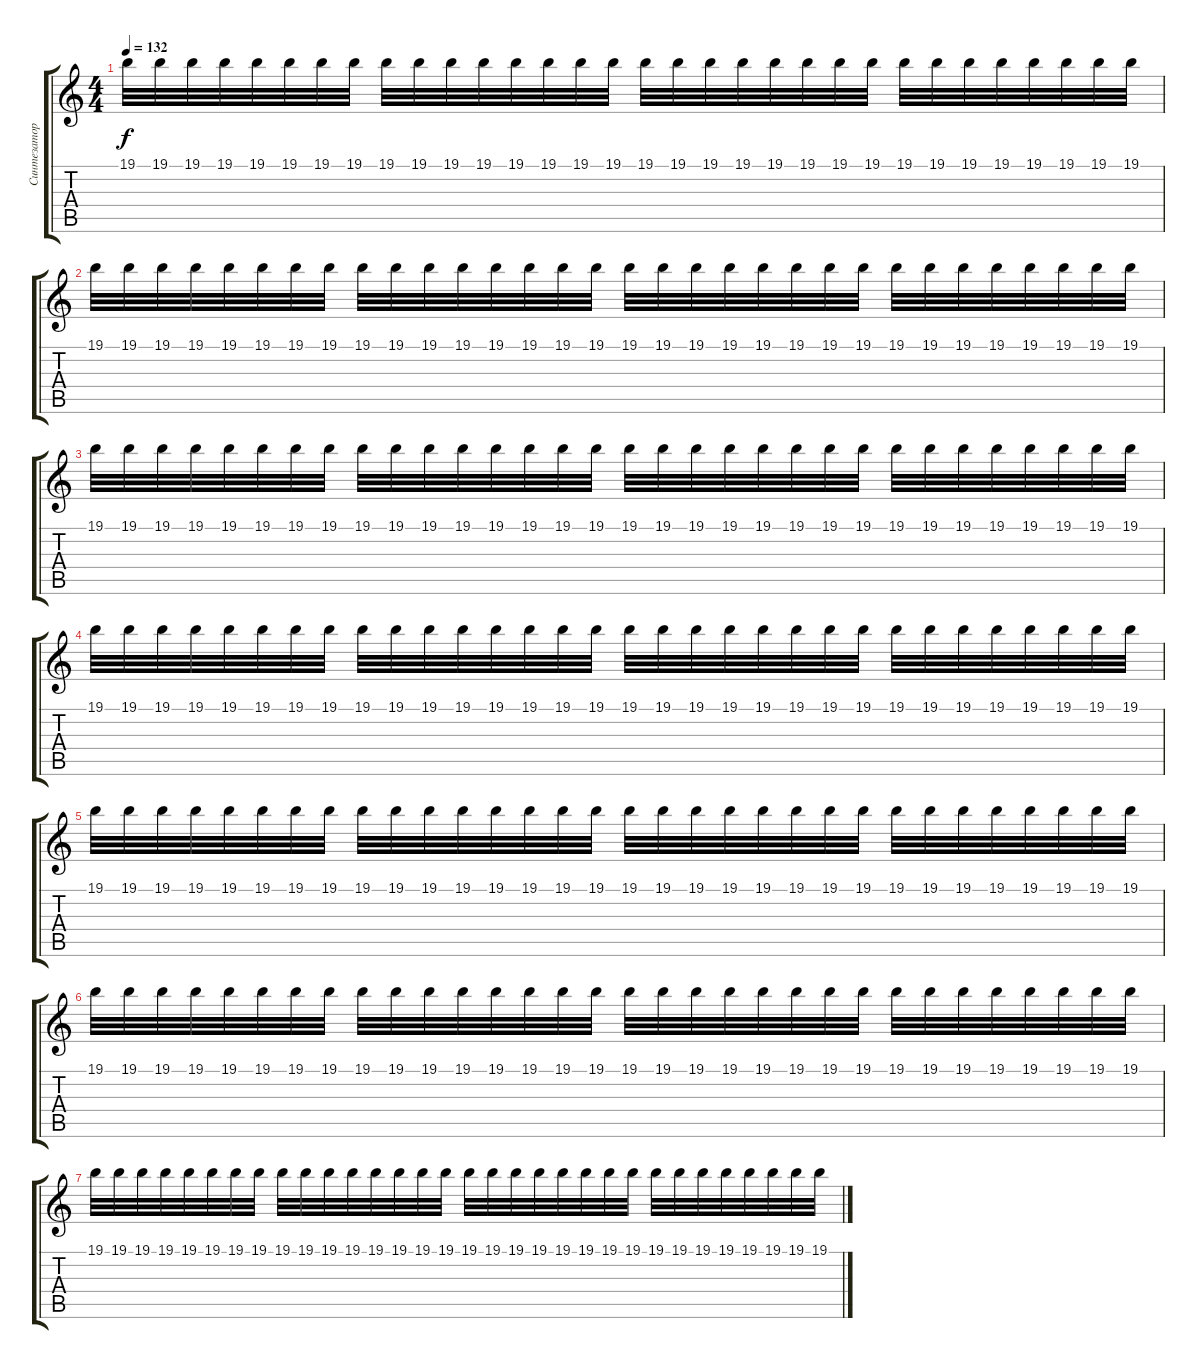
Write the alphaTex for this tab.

\track ("Синтезатор" "Синтезатор") {instrument churchorgan}
\staff {score tabs}
\tuning (E4 B3 G3 D3 A2 E2) {hide}
\ts (4 4)
\tempo 132
\clef g2
\ks c
19.1.32{dy f} 19.1.32 19.1.32 19.1.32 19.1.32 19.1.32 19.1.32 19.1.32 19.1.32 19.1.32 19.1.32 19.1.32 19.1.32 19.1.32 19.1.32 19.1.32 19.1.32 19.1.32 19.1.32 19.1.32 19.1.32 19.1.32 19.1.32 19.1.32 19.1.32 19.1.32 19.1.32 19.1.32 19.1.32 19.1.32 19.1.32 19.1.32 |
19.1.32 19.1.32 19.1.32 19.1.32 19.1.32 19.1.32 19.1.32 19.1.32 19.1.32 19.1.32 19.1.32 19.1.32 19.1.32 19.1.32 19.1.32 19.1.32 19.1.32 19.1.32 19.1.32 19.1.32 19.1.32 19.1.32 19.1.32 19.1.32 19.1.32 19.1.32 19.1.32 19.1.32 19.1.32 19.1.32 19.1.32 19.1.32 |
19.1.32 19.1.32 19.1.32 19.1.32 19.1.32 19.1.32 19.1.32 19.1.32 19.1.32 19.1.32 19.1.32 19.1.32 19.1.32 19.1.32 19.1.32 19.1.32 19.1.32 19.1.32 19.1.32 19.1.32 19.1.32 19.1.32 19.1.32 19.1.32 19.1.32 19.1.32 19.1.32 19.1.32 19.1.32 19.1.32 19.1.32 19.1.32 |
19.1.32 19.1.32 19.1.32 19.1.32 19.1.32 19.1.32 19.1.32 19.1.32 19.1.32 19.1.32 19.1.32 19.1.32 19.1.32 19.1.32 19.1.32 19.1.32 19.1.32 19.1.32 19.1.32 19.1.32 19.1.32 19.1.32 19.1.32 19.1.32 19.1.32 19.1.32 19.1.32 19.1.32 19.1.32 19.1.32 19.1.32 19.1.32 |
19.1.32{volume 0} 19.1.32 19.1.32 19.1.32 19.1.32 19.1.32 19.1.32 19.1.32 19.1.32 19.1.32 19.1.32 19.1.32 19.1.32 19.1.32 19.1.32 19.1.32 19.1.32 19.1.32 19.1.32 19.1.32 19.1.32 19.1.32 19.1.32 19.1.32 19.1.32 19.1.32 19.1.32 19.1.32 19.1.32 19.1.32 19.1.32 19.1.32 |
19.1.32 19.1.32 19.1.32 19.1.32 19.1.32 19.1.32 19.1.32 19.1.32 19.1.32 19.1.32 19.1.32 19.1.32 19.1.32 19.1.32 19.1.32 19.1.32 19.1.32 19.1.32 19.1.32 19.1.32 19.1.32 19.1.32 19.1.32 19.1.32 19.1.32 19.1.32 19.1.32 19.1.32 19.1.32 19.1.32 19.1.32 19.1.32 |
19.1.32 19.1.32 19.1.32 19.1.32 19.1.32 19.1.32 19.1.32 19.1.32 19.1.32 19.1.32 19.1.32 19.1.32 19.1.32 19.1.32 19.1.32 19.1.32 19.1.32 19.1.32 19.1.32 19.1.32 19.1.32 19.1.32 19.1.32 19.1.32 19.1.32 19.1.32 19.1.32 19.1.32 19.1.32 19.1.32 19.1.32 19.1.32
